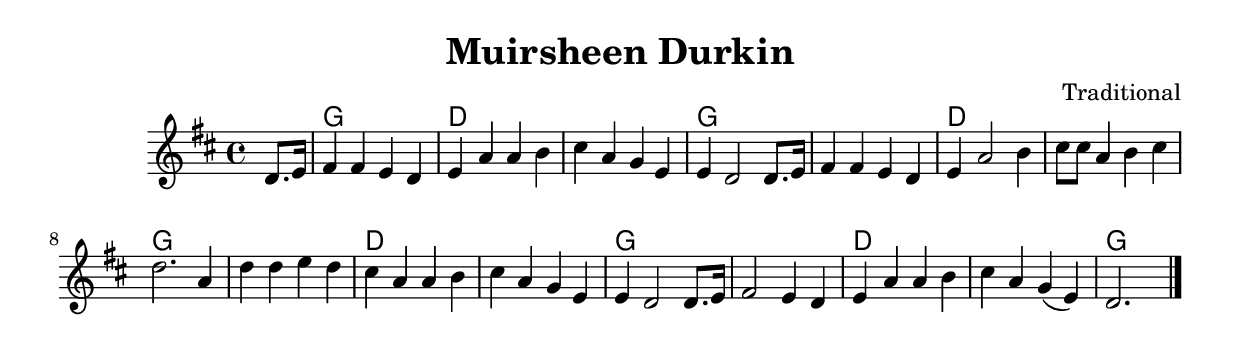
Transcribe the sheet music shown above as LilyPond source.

\version "2.18.2"
\include "articulate.ly"

\header {
  title = "Muirsheen Durkin"
  composer = "Traditional"
}

global = {
  \time 4/4
  \key d \major
}

chordNames = \chordmode {
  \global
  s4 g1 d1*2 g d g d g d g1
}

melody = \relative d' {
  \global
  \partial 4 d8. e16 | 
  fis4 fis e d | 
  e a a b |
  cis a g e | 
  e d2 d8. e16 | 
  fis4 fis e d | 
  e a2 b4 | 
  cis8 cis a4 b cis |
  d2. a4 | 
  d d e d | 
  cis a a b | 
  cis a g e | 
  e d2 d8. e16 |
  fis2 e4 d | 
  e a a b |
  cis a g( e) | 
  d2. s4 \bar "|." 
}

\book {
    \score {
        <<
            \new ChordNames \chordNames
            \new Staff { \melody }
        >>
        \layout {}
    }
}

\book {
    \score {
        \unfoldRepeats \articulate
            <<
                \new Voice = "chords" {
                    \chordNames
                }
                \new Voice = "melody" {
                    \melody
                }
            >>
        \midi {
            \tempo 4 = 130
        }
    }
}
